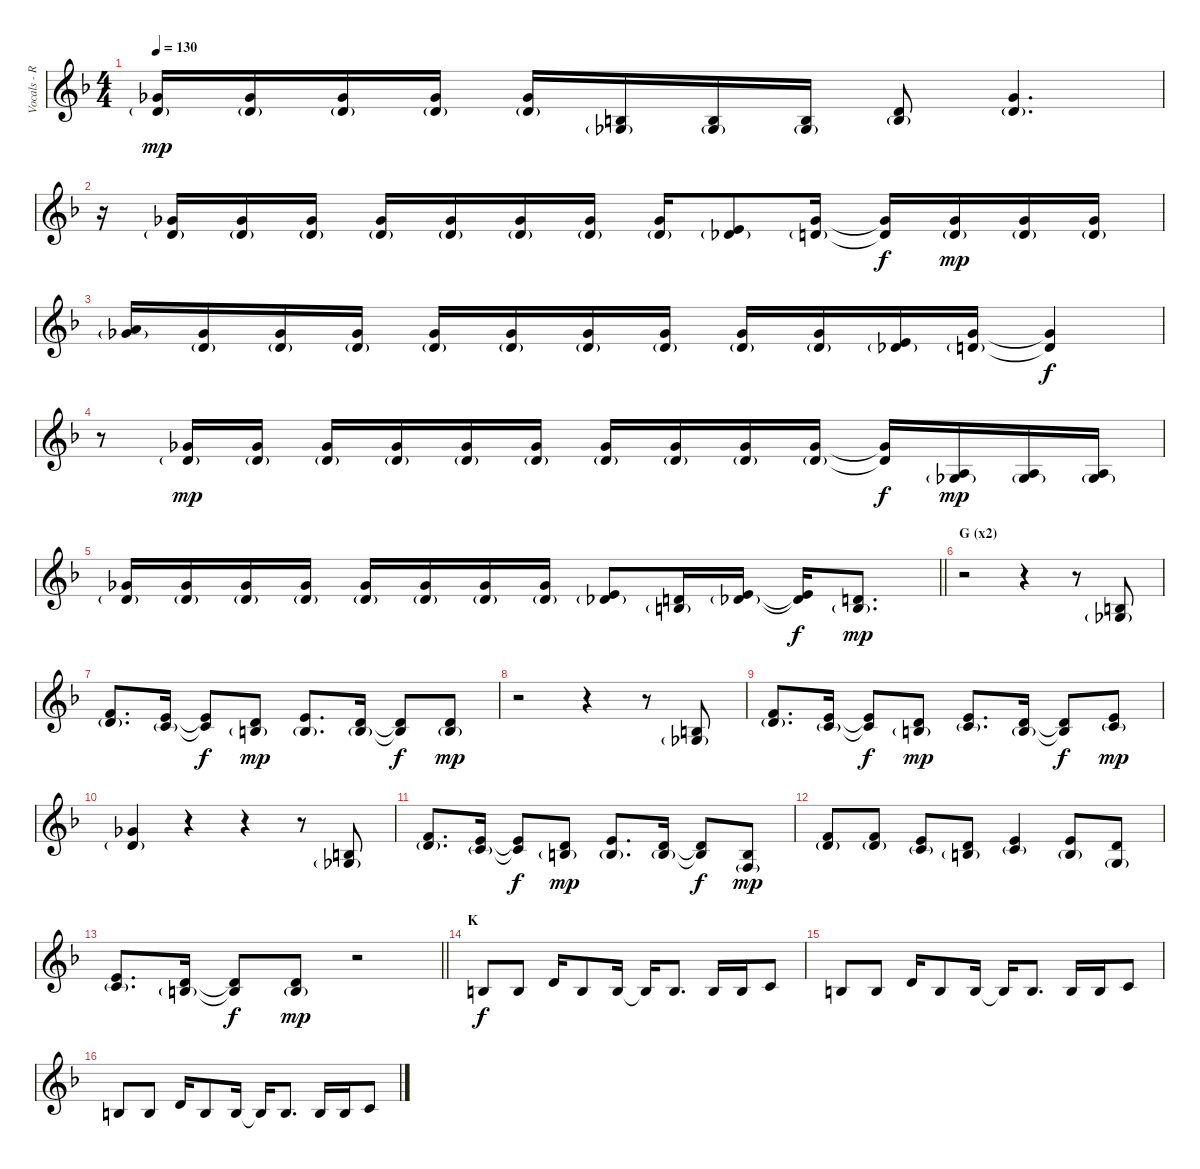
\track ("Vocals - Ruki" "Vocals - R") {instrument lead6voice}
\staff {score}
\tuning (Db4 Ab3 E3 B2 Gb2 Db2) {hide}
\ts (4 4)
\tempo 130
\clef g2
\ks f
(5.1 6.2{g}).16{dy mp} (5.1 6.2{g}).16 (5.1 6.2{g}).16 (5.1 6.2{g}).16 (5.1 6.2{g}).16 (3.2 2.3{g}).16 (3.2 2.3{g}).16 (3.2 2.3{g}).16 (1.1 3.2{g}).8 (5.1 6.2{g}).4{d} |
r.16 (5.1 6.2{g}).16 (5.1 6.2{g}).16 (5.1 6.2{g}).16 (5.1 6.2{g}).16 (5.1 6.2{g}).16 (5.1 6.2{g}).16 (5.1 6.2{g}).16 (5.1 6.2{g}).16 (3.1 5.2{g}).8 (5.1 6.2{g}).16 (5.1{t} 6.2{t}).16{dy f} (5.1 6.2{g}).16{dy mp} (5.1 6.2{g}).16 (5.1 6.2{g}).16 |
(8.1 10.2{g}).16 (5.1 6.2{g}).16 (5.1 6.2{g}).16 (5.1 6.2{g}).16 (5.1 6.2{g}).16 (5.1 6.2{g}).16 (5.1 6.2{g}).16 (5.1 6.2{g}).16 (5.1 6.2{g}).16 (5.1 6.2{g}).16 (3.1 5.2{g}).16 (5.1 6.2{g}).16 (5.1{t} 6.2{t}).4{dy f} |
r.8 (5.1 6.2{g}).16{dy mp} (5.1 6.2{g}).16 (5.1 6.2{g}).16 (5.1 6.2{g}).16 (5.1 6.2{g}).16 (5.1 6.2{g}).16 (5.1 6.2{g}).16 (5.1 6.2{g}).16 (5.1 6.2{g}).16 (5.1 6.2{g}).16 (5.1{t} 6.2{t}).16{dy f} (1.2 2.3{g}).16{dy mp} (1.2 2.3{g}).16 (1.2 2.3{g}).16 |
\barLineRight lightlight
(5.1 6.2{g}).16 (5.1 6.2{g}).16 (5.1 6.2{g}).16 (5.1 6.2{g}).16 (5.1 6.2{g}).16 (5.1 6.2{g}).16 (5.1 6.2{g}).16 (5.1 6.2{g}).16 (3.1 5.2{g}).8 (1.1 3.2{g}).16 (3.1 5.2{g}).16 (3.1{t} 5.2{t}).16{dy f} (1.1 3.2{g}).8{d dy mp} |
\section ("" "G (x2)")
r.2 r.4 r.8 (3.2 2.3{g}).8 |
(4.1 6.2{g}).8{d} (3.1 4.2{g}).16 (3.1{t} 4.2{t}).8{dy f} (1.1 3.2{g}).8{dy mp} (3.1 3.2{g}).8{d} (1.1 3.2{g}).16 (1.1{t} 3.2{t}).8{dy f} (1.1 3.2{g}).8{dy mp} |
r.2 r.4 r.8 (3.2 2.3{g}).8 |
(4.1 6.2{g}).8{d} (3.1 4.2{g}).16 (3.1{t} 4.2{t}).8{dy f} (1.1 3.2{g}).8{dy mp} (3.1 4.2{g}).8{d} (1.1 3.2{g}).16 (1.1{t} 3.2{t}).8{dy f} (3.1 4.2{g}).8{dy mp} |
(5.1 6.2{g}).4 r.4 r.4 r.8 (3.2 2.3{g}).8 |
(4.1 6.2{g}).8{d} (3.1 4.2{g}).16 (3.1{t} 4.2{t}).8{dy f} (1.1 3.2{g}).8{dy mp} (3.1 3.2{g}).8{d} (1.1 3.2{g}).16 (1.1{t} 3.2{t}).8{dy f} (3.2 1.3{g}).8{dy mp} |
(4.1 6.2{g}).8 (4.1 6.2{g}).8 (3.1 4.2{g}).8 (1.1 3.2{g}).8 (3.1 4.2{g}).4 (3.1 3.2{g}).8 (1.1 3.3{g}).8 |
\barLineRight lightlight
(3.1 4.2{g}).8{d} (1.1 3.2{g}).16 (1.1{t} 3.2{t}).8{dy f} (1.1 3.2{g}).8{dy mp} r.2 |
\section ("" "K")
3.2.8{dy f} 3.2.8 1.1.16 3.2.8 3.2.16 3.2{t}.16 3.2.8{d} 3.2.16 3.2.16 4.2.8 |
3.2.8 3.2.8 1.1.16 3.2.8 3.2.16 3.2{t}.16 3.2.8{d} 3.2.16 3.2.16 4.2.8 |
3.2.8 3.2.8 1.1.16 3.2.8 3.2.16 3.2{t}.16 3.2.8{d} 3.2.16 3.2.16 4.2.8
